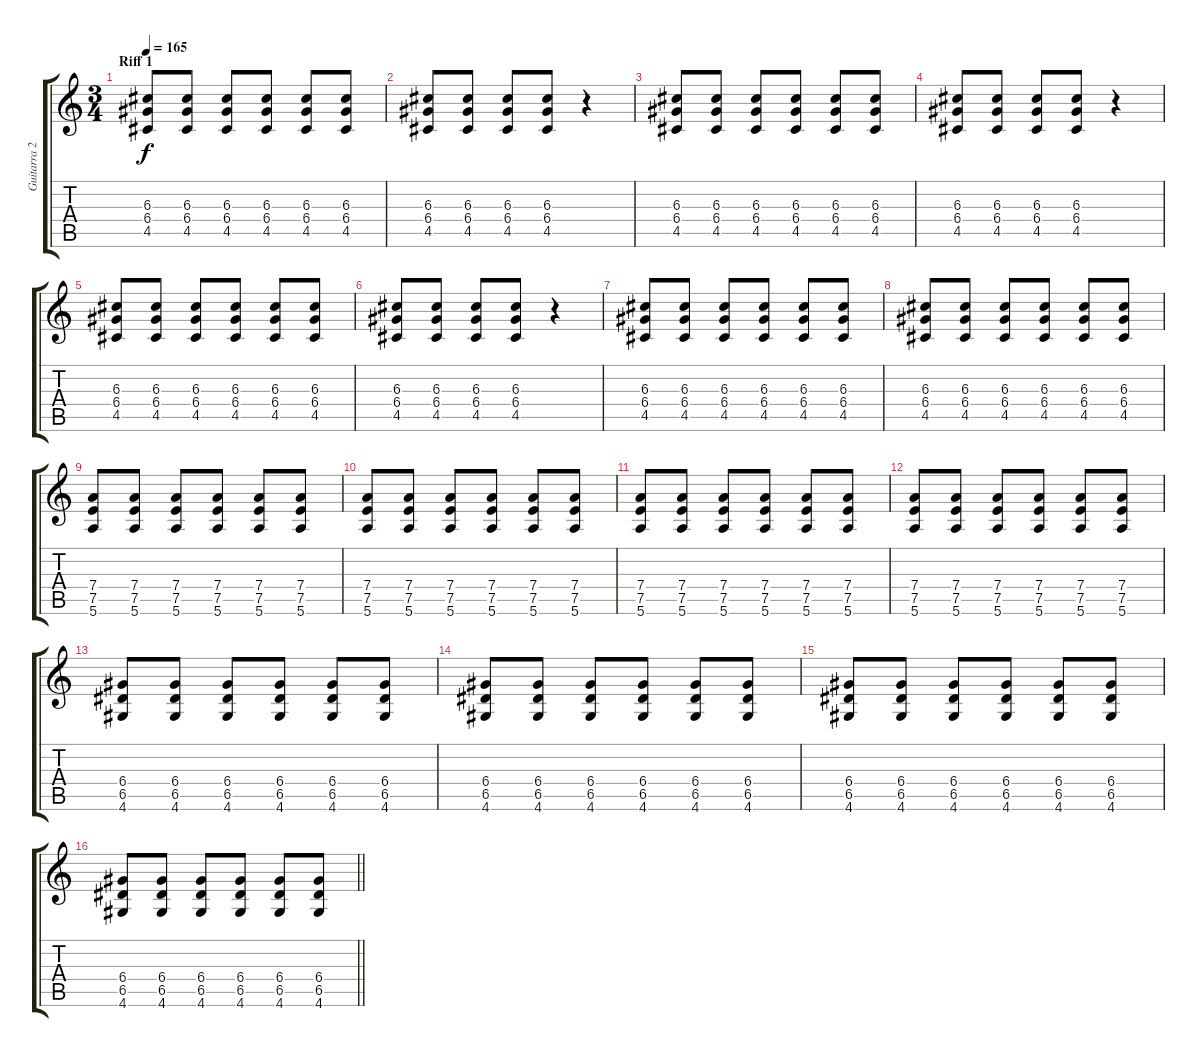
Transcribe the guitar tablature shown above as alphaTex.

\track ("Guitarra 2" "Guitarra 2") {instrument overdrivenguitar}
\staff {score tabs}
\tuning (E4 B3 G3 D3 A2 E2) {hide}
\ts (3 4)
\section ("" "Riff 1")
\tempo 165
\clef g2
\ks c
(6.3 6.4 4.5).8{dy f volume 12 instrument overdrivenguitar} (6.3 6.4 4.5).8 (6.3 6.4 4.5).8 (6.3 6.4 4.5).8 (6.3 6.4 4.5).8 (6.3 6.4 4.5).8 |
(6.3 6.4 4.5).8 (6.3 6.4 4.5).8 (6.3 6.4 4.5).8 (6.3 6.4 4.5).8 r.4 |
(6.3 6.4 4.5).8 (6.3 6.4 4.5).8 (6.3 6.4 4.5).8 (6.3 6.4 4.5).8 (6.3 6.4 4.5).8 (6.3 6.4 4.5).8 |
(6.3 6.4 4.5).8 (6.3 6.4 4.5).8 (6.3 6.4 4.5).8 (6.3 6.4 4.5).8 r.4 |
(6.3 6.4 4.5).8 (6.3 6.4 4.5).8 (6.3 6.4 4.5).8 (6.3 6.4 4.5).8 (6.3 6.4 4.5).8 (6.3 6.4 4.5).8 |
(6.3 6.4 4.5).8 (6.3 6.4 4.5).8 (6.3 6.4 4.5).8 (6.3 6.4 4.5).8 r.4 |
(6.3 6.4 4.5).8 (6.3 6.4 4.5).8 (6.3 6.4 4.5).8 (6.3 6.4 4.5).8 (6.3 6.4 4.5).8 (6.3 6.4 4.5).8 |
(6.3 6.4 4.5).8 (6.3 6.4 4.5).8 (6.3 6.4 4.5).8 (6.3 6.4 4.5).8 (6.3 6.4 4.5).8 (6.3 6.4 4.5).8 |
(7.4 7.5 5.6).8 (7.4 7.5 5.6).8 (7.4 7.5 5.6).8 (7.4 7.5 5.6).8 (7.4 7.5 5.6).8 (7.4 7.5 5.6).8 |
(7.4 7.5 5.6).8 (7.4 7.5 5.6).8 (7.4 7.5 5.6).8 (7.4 7.5 5.6).8 (7.4 7.5 5.6).8 (7.4 7.5 5.6).8 |
(7.4 7.5 5.6).8 (7.4 7.5 5.6).8 (7.4 7.5 5.6).8 (7.4 7.5 5.6).8 (7.4 7.5 5.6).8 (7.4 7.5 5.6).8 |
(7.4 7.5 5.6).8 (7.4 7.5 5.6).8 (7.4 7.5 5.6).8 (7.4 7.5 5.6).8 (7.4 7.5 5.6).8 (7.4 7.5 5.6).8 |
(6.4 6.5 4.6).8 (6.4 6.5 4.6).8 (6.4 6.5 4.6).8 (6.4 6.5 4.6).8 (6.4 6.5 4.6).8 (6.4 6.5 4.6).8 |
(6.4 6.5 4.6).8 (6.4 6.5 4.6).8 (6.4 6.5 4.6).8 (6.4 6.5 4.6).8 (6.4 6.5 4.6).8 (6.4 6.5 4.6).8 |
(6.4 6.5 4.6).8 (6.4 6.5 4.6).8 (6.4 6.5 4.6).8 (6.4 6.5 4.6).8 (6.4 6.5 4.6).8 (6.4 6.5 4.6).8 |
\barLineRight lightlight
(6.4 6.5 4.6).8 (6.4 6.5 4.6).8 (6.4 6.5 4.6).8 (6.4 6.5 4.6).8 (6.4 6.5 4.6).8 (6.4 6.5 4.6).8
